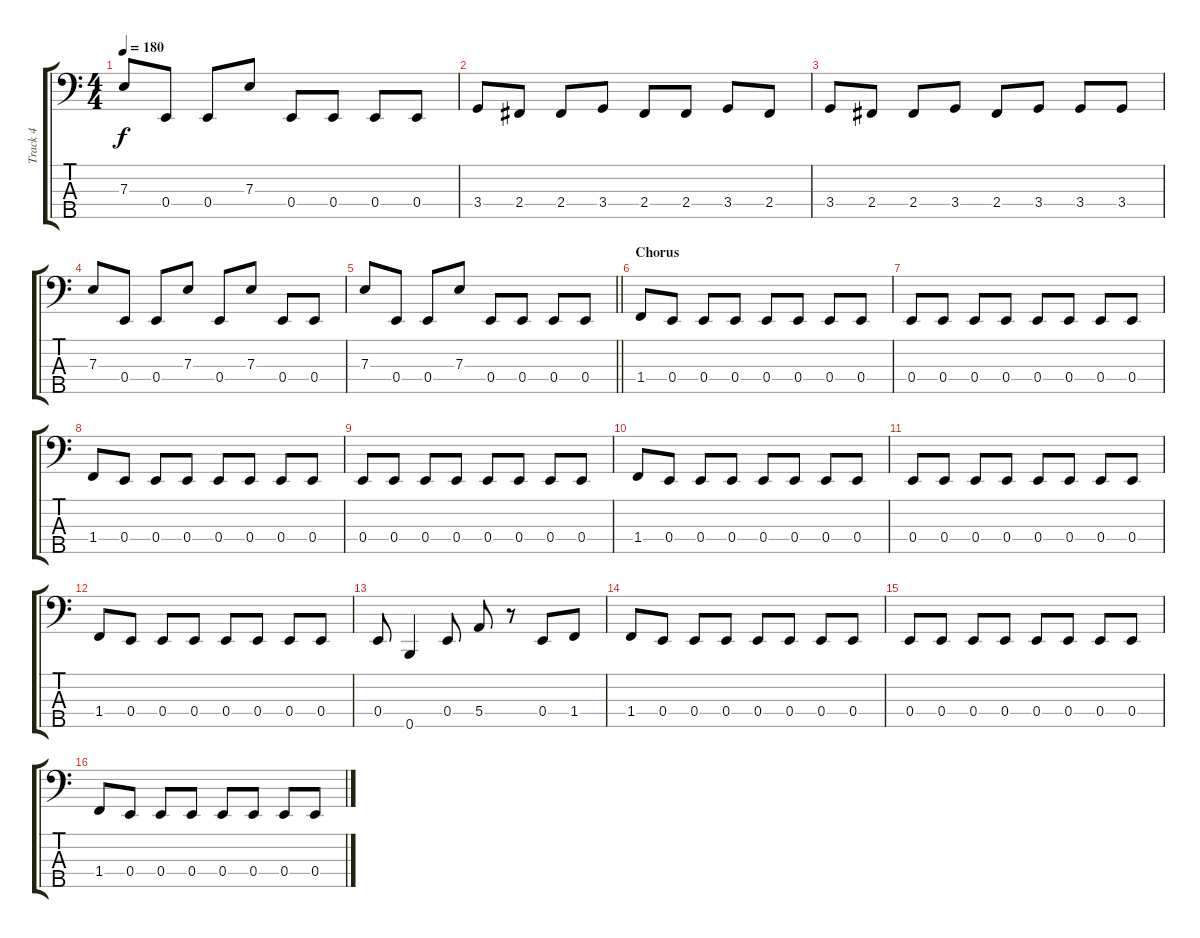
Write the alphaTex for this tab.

\track ("Track 4" "Track 4") {instrument electricbassfinger}
\staff {score tabs}
\tuning (G2 D2 A1 E1 B0) {hide}
\ts (4 4)
\tempo 180
\clef f4
\ks c
7.3.8{dy f} 0.4.8 0.4.8 7.3.8 0.4.8 0.4.8 0.4.8 0.4.8 |
3.4.8 2.4.8 2.4.8 3.4.8 2.4.8 2.4.8 3.4.8 2.4.8 |
3.4.8 2.4.8 2.4.8 3.4.8 2.4.8 3.4.8 3.4.8 3.4.8 |
7.3.8 0.4.8 0.4.8 7.3.8 0.4.8 7.3.8 0.4.8 0.4.8 |
\barLineRight lightlight
7.3.8 0.4.8 0.4.8 7.3.8 0.4.8 0.4.8 0.4.8 0.4.8 |
\section ("" "Chorus")
1.4.8 0.4.8 0.4.8 0.4.8 0.4.8 0.4.8 0.4.8 0.4.8 |
0.4.8 0.4.8 0.4.8 0.4.8 0.4.8 0.4.8 0.4.8 0.4.8 |
1.4.8 0.4.8 0.4.8 0.4.8 0.4.8 0.4.8 0.4.8 0.4.8 |
0.4.8 0.4.8 0.4.8 0.4.8 0.4.8 0.4.8 0.4.8 0.4.8 |
1.4.8 0.4.8 0.4.8 0.4.8 0.4.8 0.4.8 0.4.8 0.4.8 |
0.4.8 0.4.8 0.4.8 0.4.8 0.4.8 0.4.8 0.4.8 0.4.8 |
1.4.8 0.4.8 0.4.8 0.4.8 0.4.8 0.4.8 0.4.8 0.4.8 |
0.4.8 0.5.4 0.4.8 5.4.8 r.8 0.4.8 1.4.8 |
1.4.8 0.4.8 0.4.8 0.4.8 0.4.8 0.4.8 0.4.8 0.4.8 |
0.4.8 0.4.8 0.4.8 0.4.8 0.4.8 0.4.8 0.4.8 0.4.8 |
1.4.8 0.4.8 0.4.8 0.4.8 0.4.8 0.4.8 0.4.8 0.4.8
